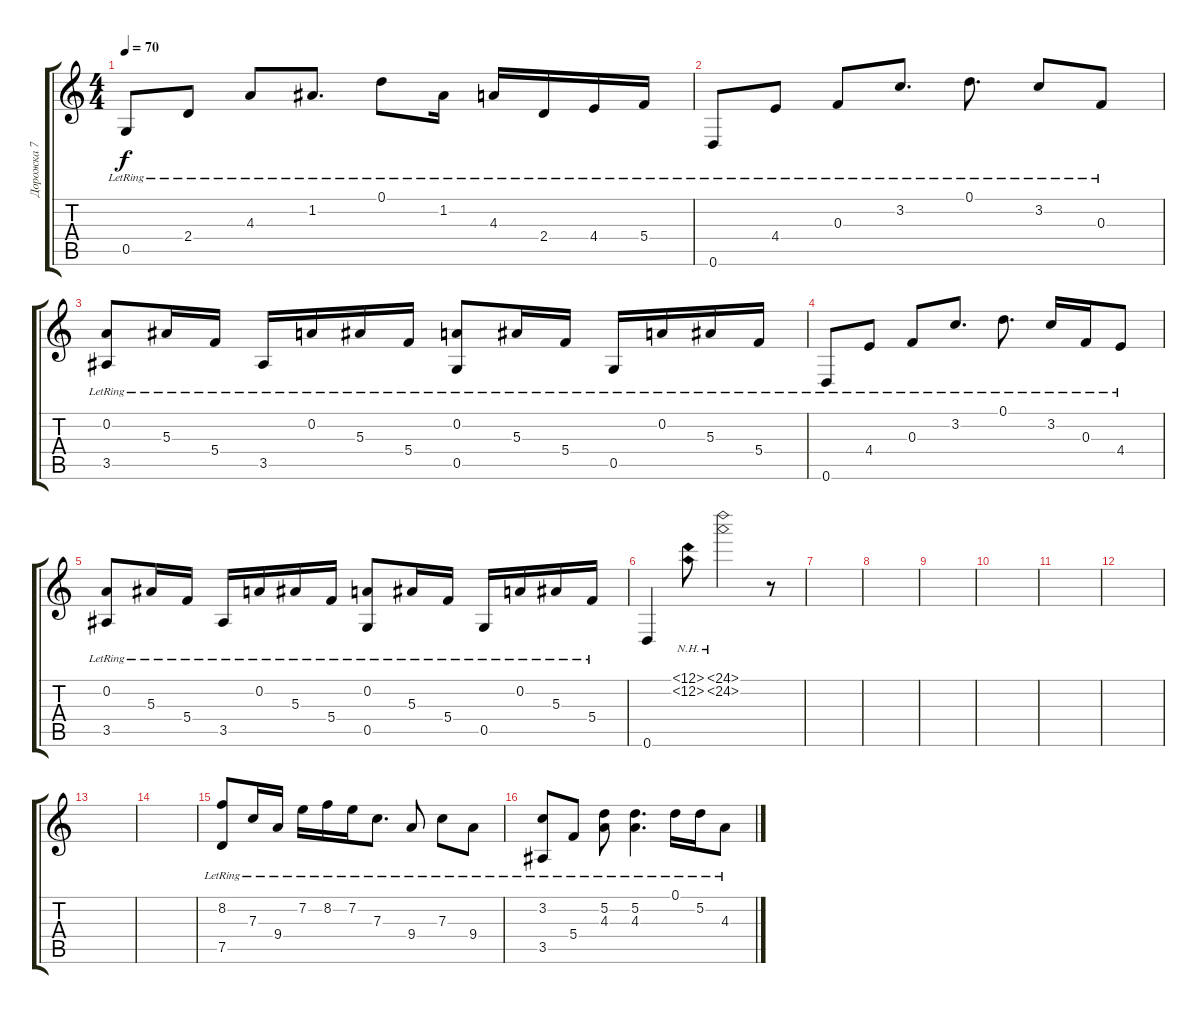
\track ("Дорожка 7" "Дорожка 7") {instrument acousticguitarsteel}
\staff {score tabs}
\tuning (D4 A3 F3 C3 G2 D2) {hide}
\ts (4 4)
\tempo 70
\clef g2
\ks c
0.5{lr}.8{dy f} 2.4{lr}.8 4.3{lr}.8 1.2{lr}.8{d} 0.1{lr}.8 1.2{lr}.16 4.3{lr}.16 2.4{lr}.16 4.4{lr}.16 5.4{lr}.16 |
0.6{lr}.8 4.4{lr}.8 0.3{lr}.8 3.2{lr}.8{d} 0.1{lr}.8{d} 3.2{lr}.8 0.3{lr}.8 |
(0.2{lr} 3.5{lr}).8 5.3{lr}.16 5.4{lr}.16 3.5{lr}.16 0.2{lr}.16 5.3{lr}.16 5.4{lr}.16 (0.2{lr} 0.5{lr}).8 5.3{lr}.16 5.4{lr}.16 0.5{lr}.16 0.2{lr}.16 5.3{lr}.16 5.4{lr}.16 |
0.6{lr}.8 4.4{lr}.8 0.3{lr}.8 3.2{lr}.8{d} 0.1{lr}.8{d} 3.2{lr}.16 0.3{lr}.16 4.4{lr}.8 |
(0.2{lr} 3.5{lr}).8 5.3{lr}.16 5.4{lr}.16 3.5{lr}.16 0.2{lr}.16 5.3{lr}.16 5.4{lr}.16 (0.2{lr} 0.5{lr}).8 5.3{lr}.16 5.4{lr}.16 0.5{lr}.16 0.2{lr}.16 5.3{lr}.16 5.4{lr}.16 |
0.6.4 (12.1{nh} 12.2{nh}).8 (24.1{nh} 24.2{nh}).2 r.8 |
|
|
|
|
|
|
|
|
(8.2{lr} 7.5{lr}).8 7.3{lr}.16 9.4{lr}.16 7.2{lr}.16 8.2{lr}.16 7.2{lr}.16 7.3{lr}.8{d} 9.4{lr}.8 7.3{lr}.8 9.4{lr}.8 |
(3.2{lr} 3.5{lr}).8 5.4{lr}.8 (5.2{lr} 4.3{lr}).8 (5.2{lr} 4.3{lr}).4{d} 0.1{lr}.16 5.2{lr}.16 4.3{lr}.8
